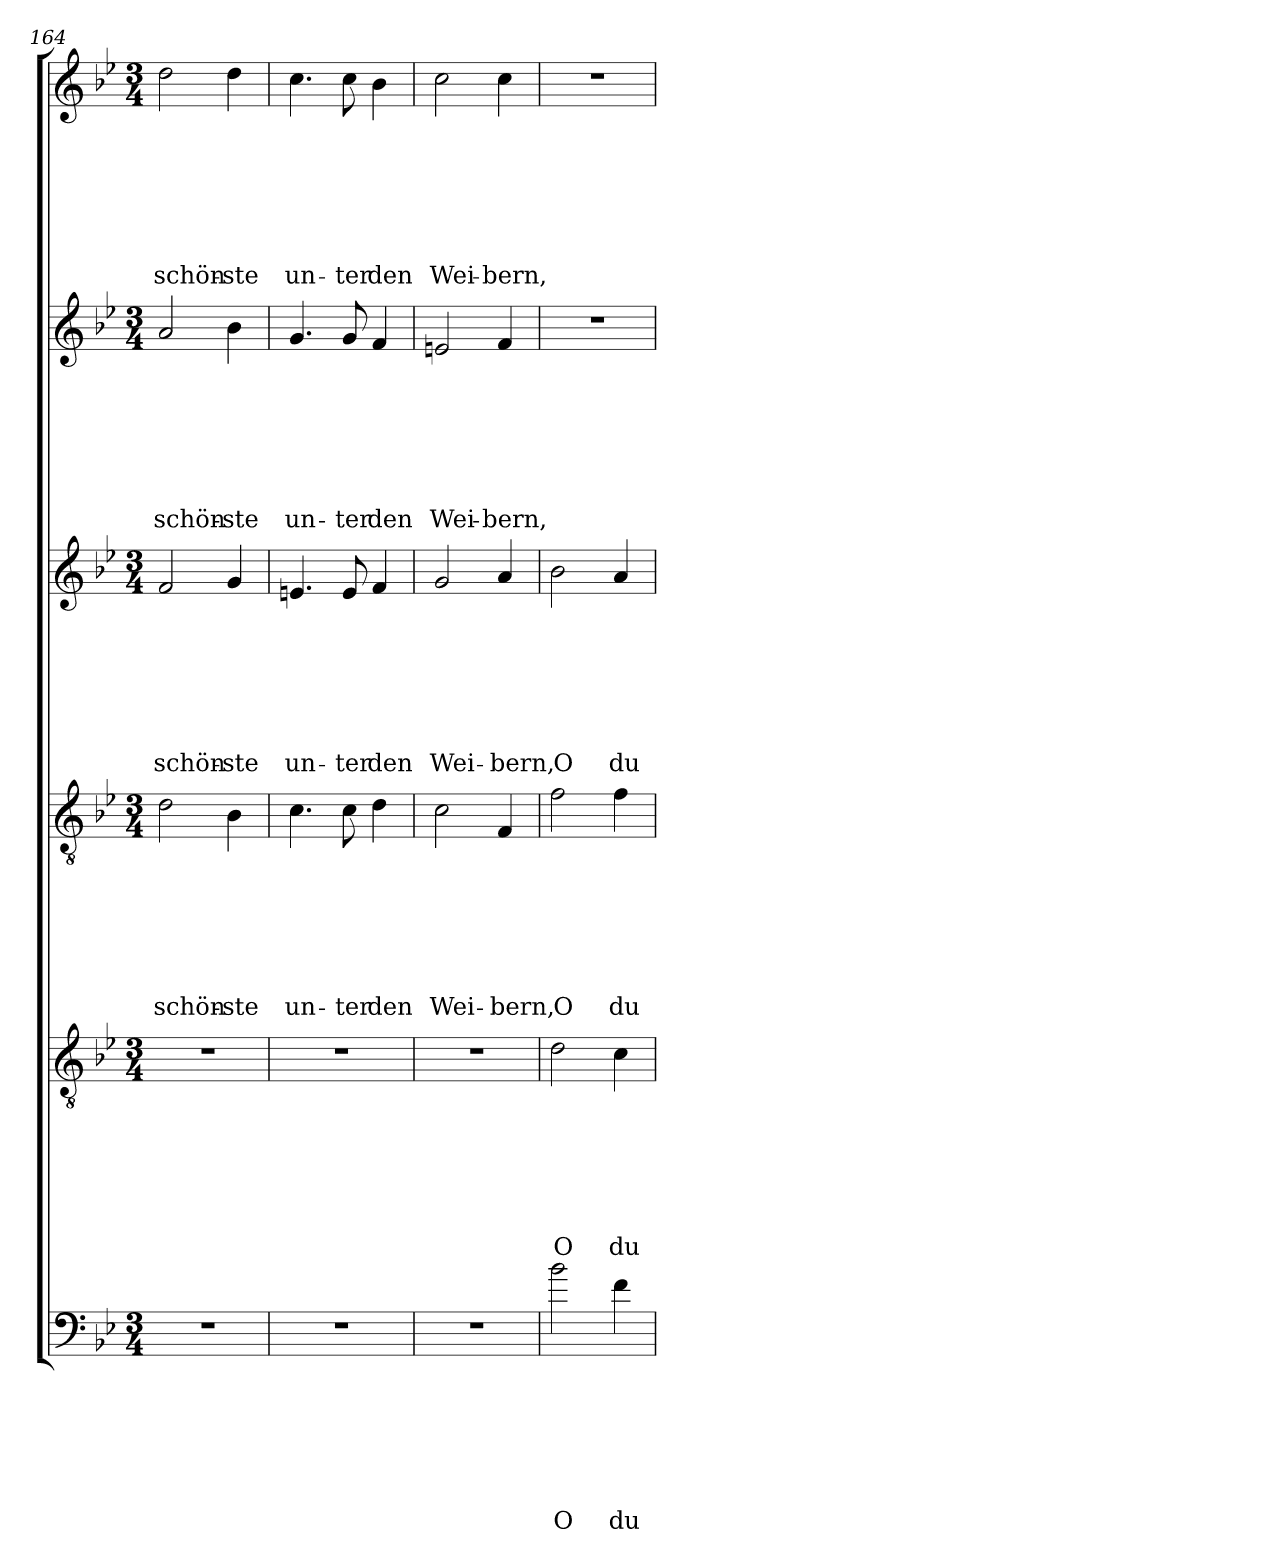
**kern	**text	**text	**text	**text	**text	**text	**text	**kern	**text	**text	**text	**text	**text	**text	**text	**kern	**text	**text	**text	**text	**text	**text	**text	**kern	**text	**text	**text	**text	**text	**text	**text	**kern	**text	**text	**text	**text	**text	**text	**text	**kern	**text	**text	**text	**text	**text	**text	**text
*part6	*part6	*part6	*part6	*part6	*part6	*part6	*part6	*part5	*part5	*part5	*part5	*part5	*part5	*part5	*part5	*part4	*part4	*part4	*part4	*part4	*part4	*part4	*part4	*part3	*part3	*part3	*part3	*part3	*part3	*part3	*part3	*part2	*part2	*part2	*part2	*part2	*part2	*part2	*part2	*part1	*part1	*part1	*part1	*part1	*part1	*part1	*part1
*staff6	*staff6	*staff6	*staff6	*staff6	*staff6	*staff6	*staff6	*staff5	*staff5	*staff5	*staff5	*staff5	*staff5	*staff5	*staff5	*staff4	*staff4	*staff4	*staff4	*staff4	*staff4	*staff4	*staff4	*staff3	*staff3	*staff3	*staff3	*staff3	*staff3	*staff3	*staff3	*staff2	*staff2	*staff2	*staff2	*staff2	*staff2	*staff2	*staff2	*staff1	*staff1	*staff1	*staff1	*staff1	*staff1	*staff1	*staff1
*clefF4	*	*	*	*	*	*	*	*clefGv2	*	*	*	*	*	*	*	*clefGv2	*	*	*	*	*	*	*	*clefG2	*	*	*	*	*	*	*	*clefG2	*	*	*	*	*	*	*	*clefG2	*	*	*	*	*	*	*
*ITrd8c14	*	*	*	*	*	*	*	*	*	*	*	*	*	*	*	*	*	*	*	*	*	*	*	*	*	*	*	*	*	*	*	*	*	*	*	*	*	*	*	*	*	*	*	*	*	*	*
*k[b-e-]	*	*	*	*	*	*	*	*k[b-e-]	*	*	*	*	*	*	*	*k[b-e-]	*	*	*	*	*	*	*	*k[b-e-]	*	*	*	*	*	*	*	*k[b-e-]	*	*	*	*	*	*	*	*k[b-e-]	*	*	*	*	*	*	*
*B-:	*	*	*	*	*	*	*	*B-:	*	*	*	*	*	*	*	*B-:	*	*	*	*	*	*	*	*B-:	*	*	*	*	*	*	*	*B-:	*	*	*	*	*	*	*	*B-:	*	*	*	*	*	*	*
*M3/4	*	*	*	*	*	*	*	*M3/4	*	*	*	*	*	*	*	*M3/4	*	*	*	*	*	*	*	*M3/4	*	*	*	*	*	*	*	*M3/4	*	*	*	*	*	*	*	*M3/4	*	*	*	*	*	*	*
=164	=164	=164	=164	=164	=164	=164	=164	=164	=164	=164	=164	=164	=164	=164	=164	=164	=164	=164	=164	=164	=164	=164	=164	=164	=164	=164	=164	=164	=164	=164	=164	=164	=164	=164	=164	=164	=164	=164	=164	=164	=164	=164	=164	=164	=164	=164	=164
!	!	!	!	!	!	!	!	!	!	!	!	!	!	!	!	!	!	!	!	!	!	!	!LO:LY:b	!	!	!	!	!	!	!	!LO:LY:b	!	!	!	!	!	!	!	!LO:LY:b	!	!	!	!	!	!	!	!LO:LY:b
2.r	.	.	.	.	.	.	.	2.r	.	.	.	.	.	.	.	2d\	.	.	.	.	.	.	schön-	2f/	.	.	.	.	.	.	schön-	2a/	.	.	.	.	.	.	schön-	2dd\	.	.	.	.	.	.	schön-
!	!	!	!	!	!	!	!	!	!	!	!	!	!	!	!	!	!	!	!	!	!	!	!LO:LY:b	!	!	!	!	!	!	!	!LO:LY:b	!	!	!	!	!	!	!	!LO:LY:b	!	!	!	!	!	!	!	!LO:LY:b
.	.	.	.	.	.	.	.	.	.	.	.	.	.	.	.	4B-\	.	.	.	.	.	.	-ste	4g/	.	.	.	.	.	.	-ste	4b-\	.	.	.	.	.	.	-ste	4dd\	.	.	.	.	.	.	-ste
=165	=165	=165	=165	=165	=165	=165	=165	=165	=165	=165	=165	=165	=165	=165	=165	=165	=165	=165	=165	=165	=165	=165	=165	=165	=165	=165	=165	=165	=165	=165	=165	=165	=165	=165	=165	=165	=165	=165	=165	=165	=165	=165	=165	=165	=165	=165	=165
!	!	!	!	!	!	!	!	!	!	!	!	!	!	!	!	!	!	!	!	!	!	!	!LO:LY:b	!	!	!	!	!	!	!	!LO:LY:b	!	!	!	!	!	!	!	!LO:LY:b	!	!	!	!	!	!	!	!LO:LY:b
2.r	.	.	.	.	.	.	.	2.r	.	.	.	.	.	.	.	4.c\	.	.	.	.	.	.	un-	4.en/	.	.	.	.	.	.	un-	4.g/	.	.	.	.	.	.	un-	4.cc\	.	.	.	.	.	.	un-
!	!	!	!	!	!	!	!	!	!	!	!	!	!	!	!	!	!	!	!	!	!	!	!LO:LY:b	!	!	!	!	!	!	!	!LO:LY:b	!	!	!	!	!	!	!	!LO:LY:b	!	!	!	!	!	!	!	!LO:LY:b
.	.	.	.	.	.	.	.	.	.	.	.	.	.	.	.	8c\	.	.	.	.	.	.	-ter	8e/	.	.	.	.	.	.	-ter	8g/	.	.	.	.	.	.	-ter	8cc\	.	.	.	.	.	.	-ter
!	!	!	!	!	!	!	!	!	!	!	!	!	!	!	!	!	!	!	!	!	!	!	!LO:LY:b	!	!	!	!	!	!	!	!LO:LY:b	!	!	!	!	!	!	!	!LO:LY:b	!	!	!	!	!	!	!	!LO:LY:b
.	.	.	.	.	.	.	.	.	.	.	.	.	.	.	.	4d\	.	.	.	.	.	.	den	4f/	.	.	.	.	.	.	den	4f/	.	.	.	.	.	.	den	4b-\	.	.	.	.	.	.	den
=166	=166	=166	=166	=166	=166	=166	=166	=166	=166	=166	=166	=166	=166	=166	=166	=166	=166	=166	=166	=166	=166	=166	=166	=166	=166	=166	=166	=166	=166	=166	=166	=166	=166	=166	=166	=166	=166	=166	=166	=166	=166	=166	=166	=166	=166	=166	=166
!	!	!	!	!	!	!	!	!	!	!	!	!	!	!	!	!	!	!	!	!	!	!	!LO:LY:b	!	!	!	!	!	!	!	!LO:LY:b	!	!	!	!	!	!	!	!LO:LY:b	!	!	!	!	!	!	!	!LO:LY:b
2.r	.	.	.	.	.	.	.	2.r	.	.	.	.	.	.	.	2c\	.	.	.	.	.	.	Wei-	2g/	.	.	.	.	.	.	Wei-	2en/	.	.	.	.	.	.	Wei-	2cc\	.	.	.	.	.	.	Wei-
!	!	!	!	!	!	!	!	!	!	!	!	!	!	!	!	!	!	!	!	!	!	!	!LO:LY:b	!	!	!	!	!	!	!	!LO:LY:b	!	!	!	!	!	!	!	!LO:LY:b	!	!	!	!	!	!	!	!LO:LY:b
.	.	.	.	.	.	.	.	.	.	.	.	.	.	.	.	4F/	.	.	.	.	.	.	-bern,	4a/	.	.	.	.	.	.	-bern,	4f/	.	.	.	.	.	.	-bern,	4cc\	.	.	.	.	.	.	-bern,
!!LO:LB:g=z
=167	=167	=167	=167	=167	=167	=167	=167	=167	=167	=167	=167	=167	=167	=167	=167	=167	=167	=167	=167	=167	=167	=167	=167	=167	=167	=167	=167	=167	=167	=167	=167	=167	=167	=167	=167	=167	=167	=167	=167	=167	=167	=167	=167	=167	=167	=167	=167
!	!	!	!	!	!	!	!LO:LY:b	!	!	!	!	!	!	!	!LO:LY:b	!	!	!	!	!	!	!	!LO:LY:b	!	!	!	!	!	!	!	!LO:LY:b	!	!	!	!	!	!	!	!	!	!	!	!	!	!	!	!
2B-\	.	.	.	.	.	.	O	2d\	.	.	.	.	.	.	O	2f\	.	.	.	.	.	.	O	2b-\	.	.	.	.	.	.	O	2.r	.	.	.	.	.	.	.	2.r	.	.	.	.	.	.	.
!	!	!	!	!	!	!	!LO:LY:b	!	!	!	!	!	!	!	!LO:LY:b	!	!	!	!	!	!	!	!LO:LY:b	!	!	!	!	!	!	!	!LO:LY:b	!	!	!	!	!	!	!	!	!	!	!	!	!	!	!	!
4F\	.	.	.	.	.	.	du	4c\	.	.	.	.	.	.	du	4f\	.	.	.	.	.	.	du	4a/	.	.	.	.	.	.	du	.	.	.	.	.	.	.	.	.	.	.	.	.	.	.	.
=	=	=	=	=	=	=	=	=	=	=	=	=	=	=	=	=	=	=	=	=	=	=	=	=	=	=	=	=	=	=	=	=	=	=	=	=	=	=	=	=	=	=	=	=	=	=	=
*-	*-	*-	*-	*-	*-	*-	*-	*-	*-	*-	*-	*-	*-	*-	*-	*-	*-	*-	*-	*-	*-	*-	*-	*-	*-	*-	*-	*-	*-	*-	*-	*-	*-	*-	*-	*-	*-	*-	*-	*-	*-	*-	*-	*-	*-	*-	*-
